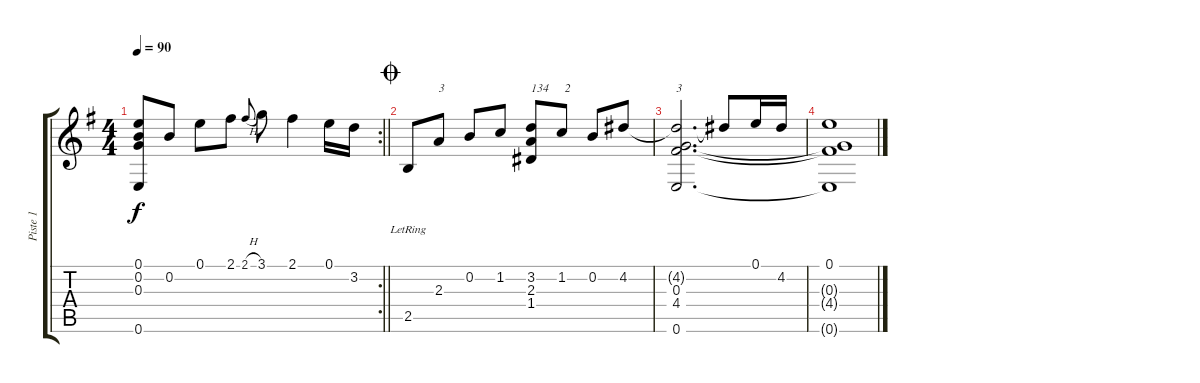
\track ("Piste 1" "Piste 1") {instrument acousticguitarnylon}
\staff {score tabs}
\tuning (E4 B3 G3 D3 A2 E2) {hide}
\rc 2
\ts (4 4)
\tempo 90
\clef g2
\barLineRight lightlight
\ks g
(0.1 0.2 0.3 0.6).8{dy f} 0.2.8 0.1.8 2.1.8 2.1{h}.8{gr onbeat} 3.1.8 2.1.4 0.1.16 3.2.16 |
\jump coda
2.5{lr}.8 2.3.8{txt "3"} 0.2.8{beam Up} 1.2.8{beam Up} (3.2 2.3 1.4).8{txt "134"} 1.2.8{txt " 2"} 0.2.8{beam Up} 4.2.8{beam Up} |
(4.2{t} 0.3 4.4 0.6).2{d txt "3"} 4.2{t}.8{beam Up} 0.1.16{beam Up} 4.2.16{beam Up} |
(0.1 0.3{t} 4.4{t} 0.6{t}).1
